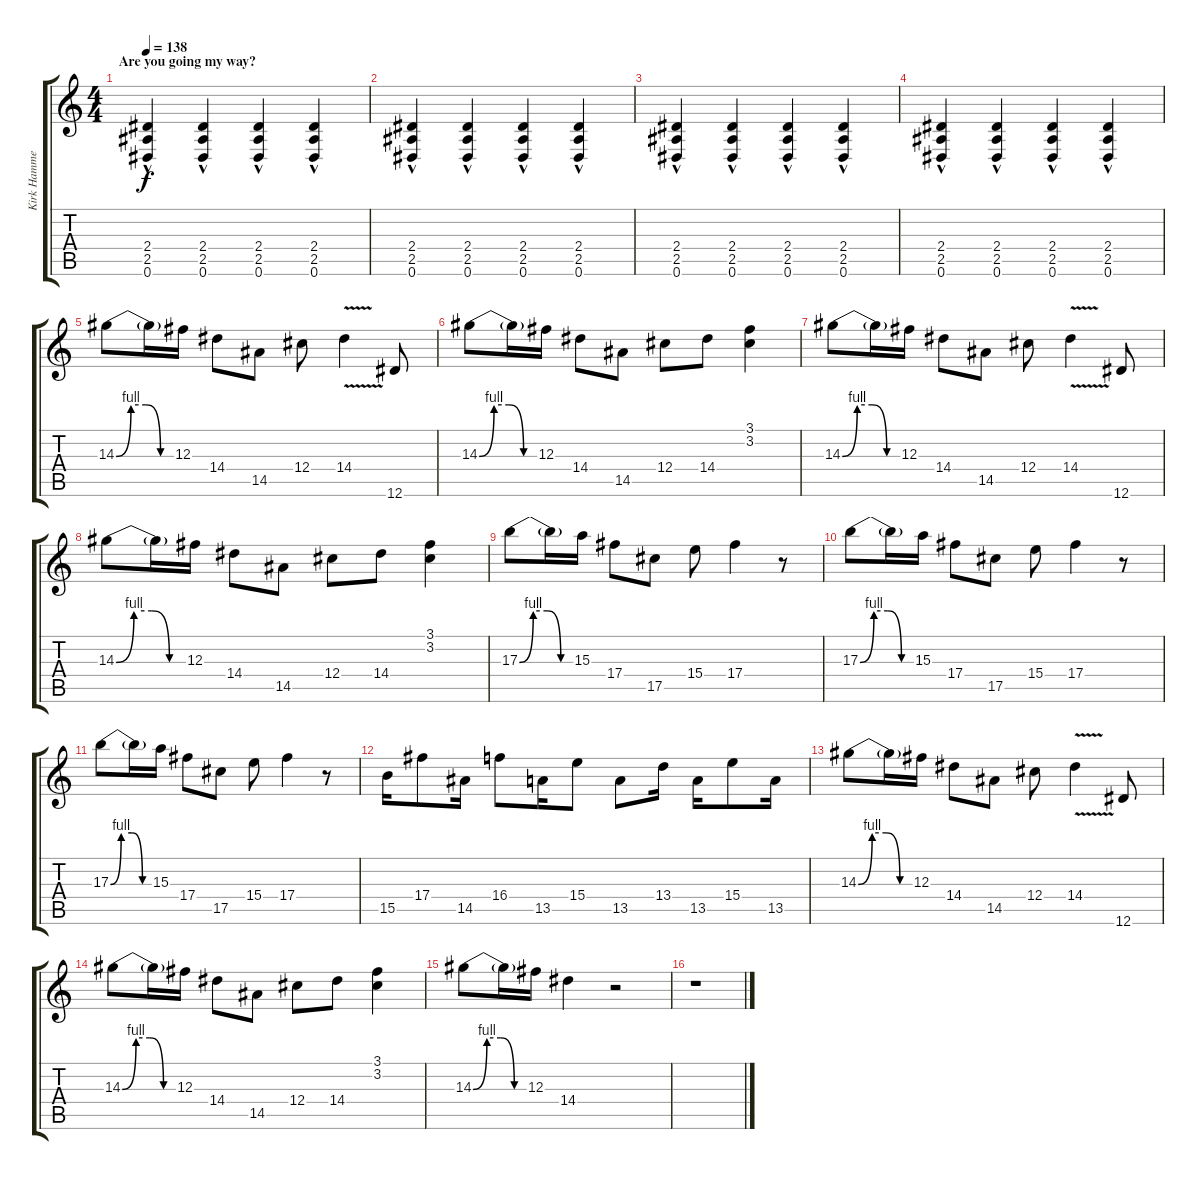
\track ("Kirk Hammet" "Kirk Hamme") {instrument distortionguitar}
\staff {score tabs}
\tuning (Eb4 Bb3 Gb3 Db3 Ab2 Eb2) {hide}
\ts (4 4)
\section ("" "Are you going my way?")
\tempo 138
\clef g2
\ks c
(2.4{hac} 2.5{hac} 0.6{hac}).4{dy f instrument distortionguitar} (2.4{hac} 2.5{hac} 0.6{hac}).4 (2.4{hac} 2.5{hac} 0.6{hac}).4 (2.4{hac} 2.5{hac} 0.6{hac}).4 |
(2.4{hac} 2.5{hac} 0.6{hac}).4 (2.4{hac} 2.5{hac} 0.6{hac}).4 (2.4{hac} 2.5{hac} 0.6{hac}).4 (2.4{hac} 2.5{hac} 0.6{hac}).4 |
(2.4{hac} 2.5{hac} 0.6{hac}).4 (2.4{hac} 2.5{hac} 0.6{hac}).4 (2.4{hac} 2.5{hac} 0.6{hac}).4 (2.4{hac} 2.5{hac} 0.6{hac}).4 |
(2.4{hac} 2.5{hac} 0.6{hac}).4 (2.4{hac} 2.5{hac} 0.6{hac}).4 (2.4{hac} 2.5{hac} 0.6{hac}).4 (2.4{hac} 2.5{hac} 0.6{hac}).4 |
14.3{be (custom 0 0 15 4 30 4 45 0 60 0)}.8 14.3{t}.16 12.3.16 14.4.8 14.5.8 12.4.8 14.4{v}.4 12.6.8 |
14.3{be (custom 0 0 15 4 30 4 45 0 60 0)}.8 14.3{t}.16 12.3.16 14.4.8 14.5.8 12.4.8 14.4.8 (3.1 3.2).4 |
14.3{be (custom 0 0 15 4 30 4 45 0 60 0)}.8 14.3{t}.16 12.3.16 14.4.8 14.5.8 12.4.8 14.4{v}.4 12.6.8 |
14.3{be (custom 0 0 15 4 30 4 45 0 60 0)}.8 14.3{t}.16 12.3.16 14.4.8 14.5.8 12.4.8 14.4.8 (3.1 3.2).4 |
17.3{be (custom 0 0 15 4 30 4 45 0 60 0)}.8 17.3{t}.16 15.3.16 17.4.8 17.5.8 15.4.8 17.4.4 r.8 |
17.3{be (custom 0 0 15 4 30 4 45 0 60 0)}.8 17.3{t}.16 15.3.16 17.4.8 17.5.8 15.4.8 17.4.4 r.8 |
17.3{be (custom 0 0 15 4 30 4 45 0 60 0)}.8 17.3{t}.16 15.3.16 17.4.8 17.5.8 15.4.8 17.4.4 r.8 |
15.5.16 17.4.8 14.5.16 16.4.8 13.5.16 15.4.8 13.5.8 13.4.16 13.5.16 15.4.8 13.5.16 |
14.3{be (custom 0 0 15 4 30 4 45 0 60 0)}.8 14.3{t}.16 12.3.16 14.4.8 14.5.8 12.4.8 14.4{v}.4 12.6.8 |
14.3{be (custom 0 0 15 4 30 4 45 0 60 0)}.8 14.3{t}.16 12.3.16 14.4.8 14.5.8 12.4.8 14.4.8 (3.1 3.2).4 |
14.3{be (custom 0 0 15 4 30 4 45 0 60 0)}.8 14.3{t}.16 12.3.16 14.4.4 r.2 |
r.1
